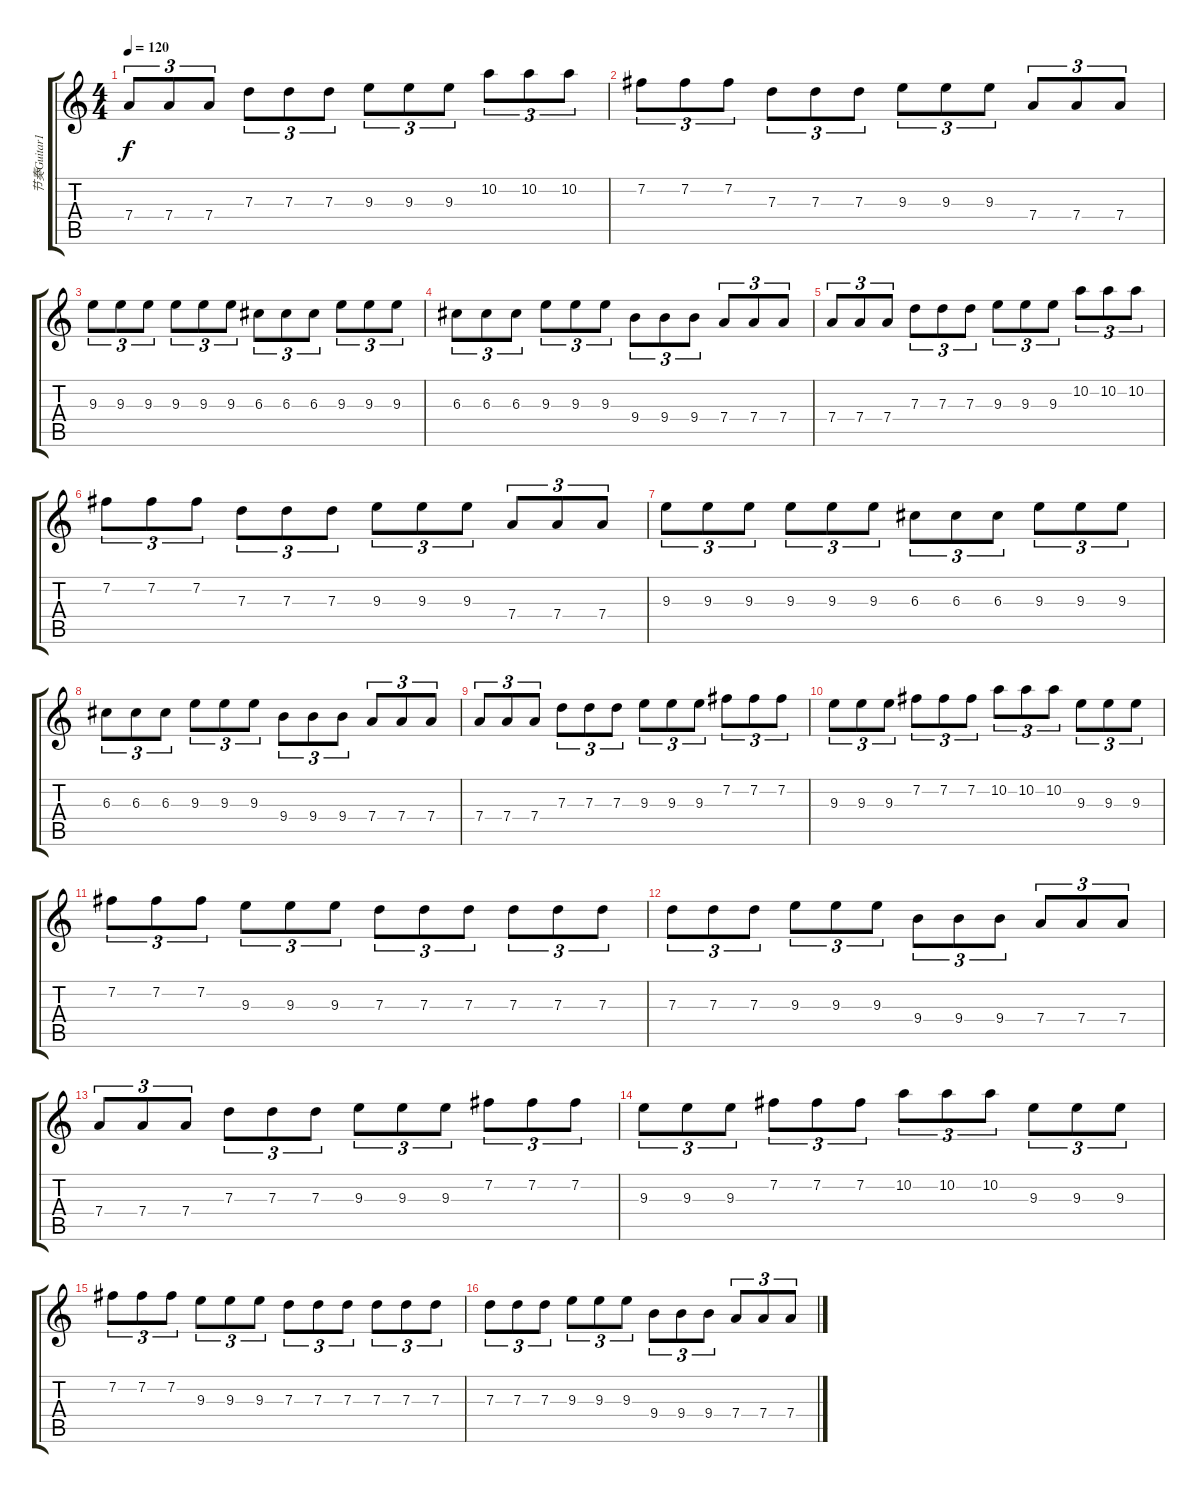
\track ("节奏Guitar1" "节奏Guitar1") {instrument distortionguitar}
\staff {score tabs}
\tuning (E4 B3 G3 D3 A2 E2) {hide}
\ts (4 4)
\tempo 120
\clef g2
\ks c
7.4.8{tu (3 2) dy f instrument distortionguitar} 7.4.8{tu (3 2)} 7.4.8{tu (3 2)} 7.3.8{tu (3 2)} 7.3.8{tu (3 2)} 7.3.8{tu (3 2)} 9.3.8{tu (3 2)} 9.3.8{tu (3 2)} 9.3.8{tu (3 2)} 10.2.8{tu (3 2)} 10.2.8{tu (3 2)} 10.2.8{tu (3 2)} |
7.2.8{tu (3 2)} 7.2.8{tu (3 2)} 7.2.8{tu (3 2)} 7.3.8{tu (3 2)} 7.3.8{tu (3 2)} 7.3.8{tu (3 2)} 9.3.8{tu (3 2)} 9.3.8{tu (3 2)} 9.3.8{tu (3 2)} 7.4.8{tu (3 2)} 7.4.8{tu (3 2)} 7.4.8{tu (3 2)} |
9.3.8{tu (3 2)} 9.3.8{tu (3 2)} 9.3.8{tu (3 2)} 9.3.8{tu (3 2)} 9.3.8{tu (3 2)} 9.3.8{tu (3 2)} 6.3.8{tu (3 2)} 6.3.8{tu (3 2)} 6.3.8{tu (3 2)} 9.3.8{tu (3 2)} 9.3.8{tu (3 2)} 9.3.8{tu (3 2)} |
6.3.8{tu (3 2)} 6.3.8{tu (3 2)} 6.3.8{tu (3 2)} 9.3.8{tu (3 2)} 9.3.8{tu (3 2)} 9.3.8{tu (3 2)} 9.4.8{tu (3 2)} 9.4.8{tu (3 2)} 9.4.8{tu (3 2)} 7.4.8{tu (3 2)} 7.4.8{tu (3 2)} 7.4.8{tu (3 2)} |
7.4.8{tu (3 2)} 7.4.8{tu (3 2)} 7.4.8{tu (3 2)} 7.3.8{tu (3 2)} 7.3.8{tu (3 2)} 7.3.8{tu (3 2)} 9.3.8{tu (3 2)} 9.3.8{tu (3 2)} 9.3.8{tu (3 2)} 10.2.8{tu (3 2)} 10.2.8{tu (3 2)} 10.2.8{tu (3 2)} |
7.2.8{tu (3 2)} 7.2.8{tu (3 2)} 7.2.8{tu (3 2)} 7.3.8{tu (3 2)} 7.3.8{tu (3 2)} 7.3.8{tu (3 2)} 9.3.8{tu (3 2)} 9.3.8{tu (3 2)} 9.3.8{tu (3 2)} 7.4.8{tu (3 2)} 7.4.8{tu (3 2)} 7.4.8{tu (3 2)} |
9.3.8{tu (3 2)} 9.3.8{tu (3 2)} 9.3.8{tu (3 2)} 9.3.8{tu (3 2)} 9.3.8{tu (3 2)} 9.3.8{tu (3 2)} 6.3.8{tu (3 2)} 6.3.8{tu (3 2)} 6.3.8{tu (3 2)} 9.3.8{tu (3 2)} 9.3.8{tu (3 2)} 9.3.8{tu (3 2)} |
6.3.8{tu (3 2)} 6.3.8{tu (3 2)} 6.3.8{tu (3 2)} 9.3.8{tu (3 2)} 9.3.8{tu (3 2)} 9.3.8{tu (3 2)} 9.4.8{tu (3 2)} 9.4.8{tu (3 2)} 9.4.8{tu (3 2)} 7.4.8{tu (3 2)} 7.4.8{tu (3 2)} 7.4.8{tu (3 2)} |
7.4.8{tu (3 2)} 7.4.8{tu (3 2)} 7.4.8{tu (3 2)} 7.3.8{tu (3 2)} 7.3.8{tu (3 2)} 7.3.8{tu (3 2)} 9.3.8{tu (3 2)} 9.3.8{tu (3 2)} 9.3.8{tu (3 2)} 7.2.8{tu (3 2)} 7.2.8{tu (3 2)} 7.2.8{tu (3 2)} |
9.3.8{tu (3 2)} 9.3.8{tu (3 2)} 9.3.8{tu (3 2)} 7.2.8{tu (3 2)} 7.2.8{tu (3 2)} 7.2.8{tu (3 2)} 10.2.8{tu (3 2)} 10.2.8{tu (3 2)} 10.2.8{tu (3 2)} 9.3.8{tu (3 2)} 9.3.8{tu (3 2)} 9.3.8{tu (3 2)} |
7.2.8{tu (3 2)} 7.2.8{tu (3 2)} 7.2.8{tu (3 2)} 9.3.8{tu (3 2)} 9.3.8{tu (3 2)} 9.3.8{tu (3 2)} 7.3.8{tu (3 2)} 7.3.8{tu (3 2)} 7.3.8{tu (3 2)} 7.3.8{tu (3 2)} 7.3.8{tu (3 2)} 7.3.8{tu (3 2)} |
7.3.8{tu (3 2)} 7.3.8{tu (3 2)} 7.3.8{tu (3 2)} 9.3.8{tu (3 2)} 9.3.8{tu (3 2)} 9.3.8{tu (3 2)} 9.4.8{tu (3 2)} 9.4.8{tu (3 2)} 9.4.8{tu (3 2)} 7.4.8{tu (3 2)} 7.4.8{tu (3 2)} 7.4.8{tu (3 2)} |
7.4.8{tu (3 2)} 7.4.8{tu (3 2)} 7.4.8{tu (3 2)} 7.3.8{tu (3 2)} 7.3.8{tu (3 2)} 7.3.8{tu (3 2)} 9.3.8{tu (3 2)} 9.3.8{tu (3 2)} 9.3.8{tu (3 2)} 7.2.8{tu (3 2)} 7.2.8{tu (3 2)} 7.2.8{tu (3 2)} |
9.3.8{tu (3 2)} 9.3.8{tu (3 2)} 9.3.8{tu (3 2)} 7.2.8{tu (3 2)} 7.2.8{tu (3 2)} 7.2.8{tu (3 2)} 10.2.8{tu (3 2)} 10.2.8{tu (3 2)} 10.2.8{tu (3 2)} 9.3.8{tu (3 2)} 9.3.8{tu (3 2)} 9.3.8{tu (3 2)} |
7.2.8{tu (3 2)} 7.2.8{tu (3 2)} 7.2.8{tu (3 2)} 9.3.8{tu (3 2)} 9.3.8{tu (3 2)} 9.3.8{tu (3 2)} 7.3.8{tu (3 2)} 7.3.8{tu (3 2)} 7.3.8{tu (3 2)} 7.3.8{tu (3 2)} 7.3.8{tu (3 2)} 7.3.8{tu (3 2)} |
7.3.8{tu (3 2)} 7.3.8{tu (3 2)} 7.3.8{tu (3 2)} 9.3.8{tu (3 2)} 9.3.8{tu (3 2)} 9.3.8{tu (3 2)} 9.4.8{tu (3 2)} 9.4.8{tu (3 2)} 9.4.8{tu (3 2)} 7.4.8{tu (3 2)} 7.4.8{tu (3 2)} 7.4.8{tu (3 2)}
